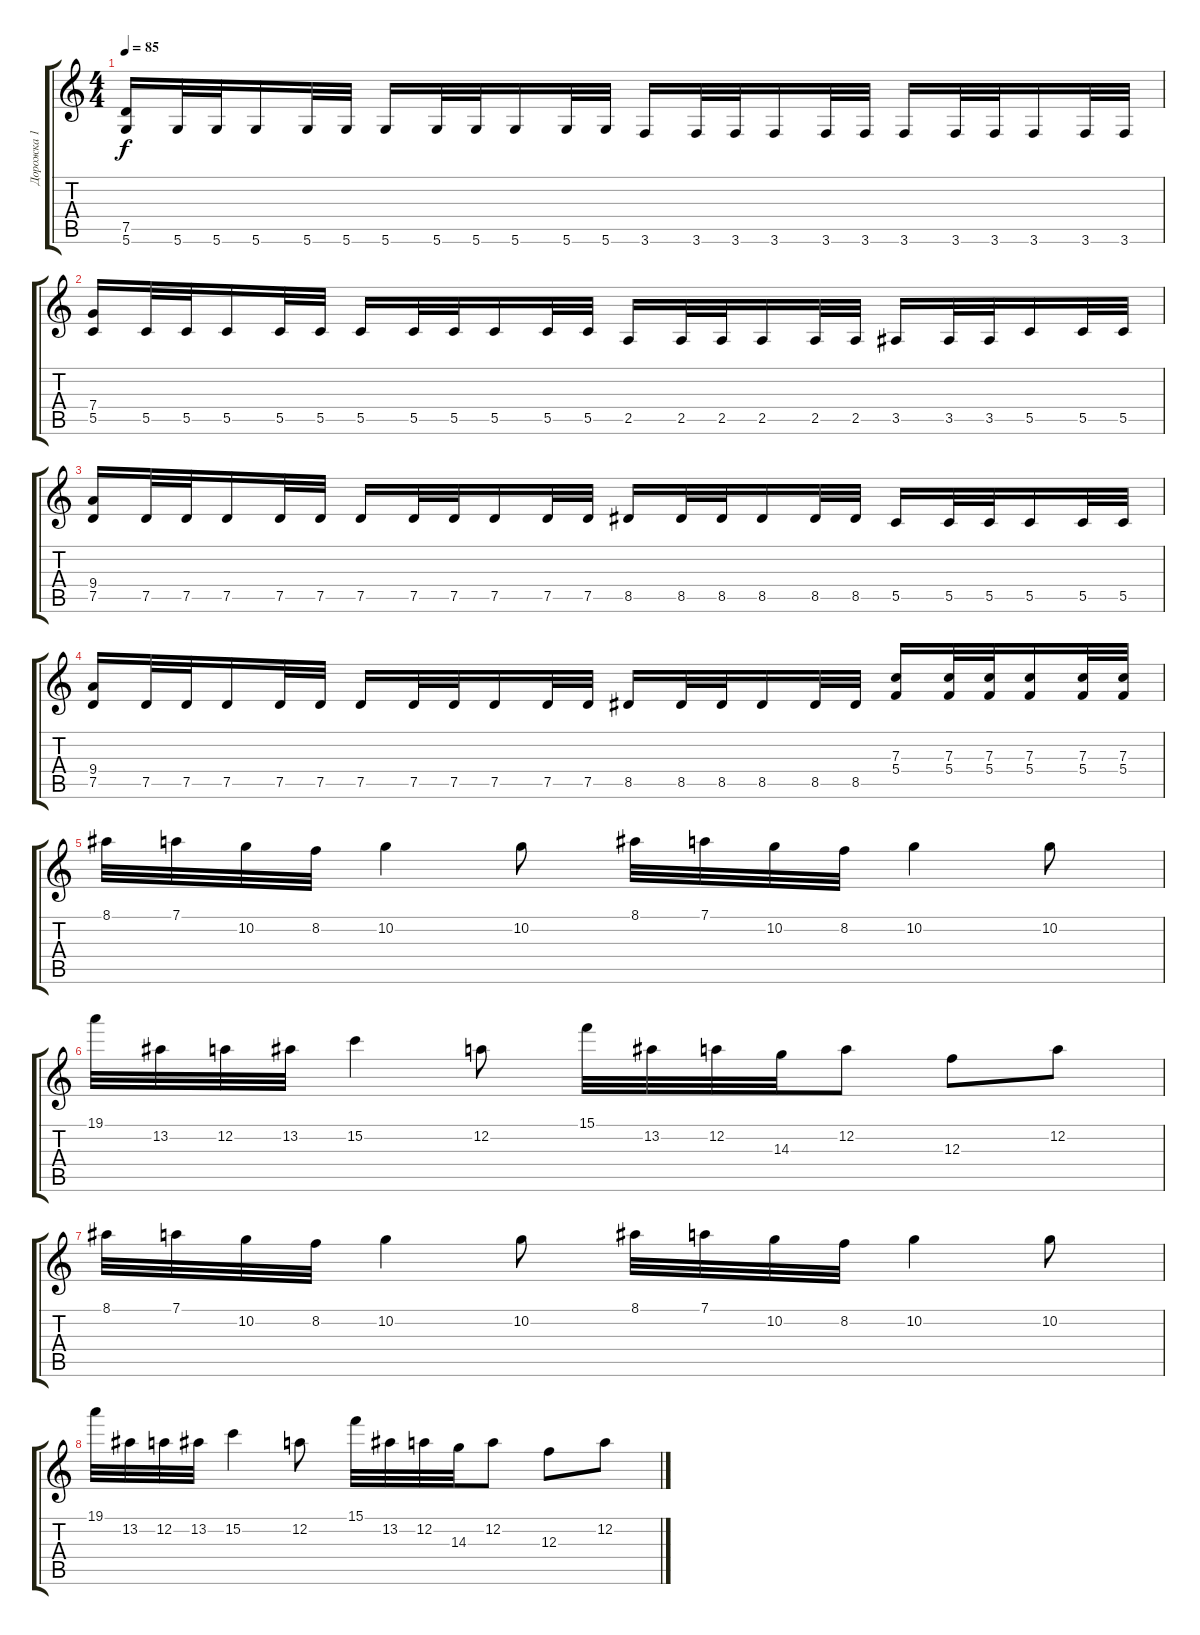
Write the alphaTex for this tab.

\track ("Дорожка 1" "Дорожка 1") {instrument distortionguitar}
\staff {score tabs}
\tuning (D4 A3 F3 C3 G2 D2) {hide}
\ts (4 4)
\tempo 85
\clef g2
\ks c
(7.5 5.6).16{dy f} 5.6.32 5.6.32 5.6.16 5.6.32 5.6.32 5.6.16 5.6.32 5.6.32 5.6.16 5.6.32 5.6.32 3.6.16 3.6.32 3.6.32 3.6.16 3.6.32 3.6.32 3.6.16 3.6.32 3.6.32 3.6.16 3.6.32 3.6.32 |
(7.4 5.5).16 5.5.32 5.5.32 5.5.16 5.5.32 5.5.32 5.5.16 5.5.32 5.5.32 5.5.16 5.5.32 5.5.32 2.5.16 2.5.32 2.5.32 2.5.16 2.5.32 2.5.32 3.5.16 3.5.32 3.5.32 5.5.16 5.5.32 5.5.32 |
(9.4 7.5).16 7.5.32 7.5.32 7.5.16 7.5.32 7.5.32 7.5.16 7.5.32 7.5.32 7.5.16 7.5.32 7.5.32 8.5.16 8.5.32 8.5.32 8.5.16 8.5.32 8.5.32 5.5.16 5.5.32 5.5.32 5.5.16 5.5.32 5.5.32 |
(9.4 7.5).16 7.5.32 7.5.32 7.5.16 7.5.32 7.5.32 7.5.16 7.5.32 7.5.32 7.5.16 7.5.32 7.5.32 8.5.16 8.5.32 8.5.32 8.5.16 8.5.32 8.5.32 (7.3 5.4).16 (7.3 5.4).32 (7.3 5.4).32 (7.3 5.4).16 (7.3 5.4).32 (7.3 5.4).32 |
8.1.32 7.1.32 10.2.32 8.2.32 10.2.4 10.2.8 8.1.32 7.1.32 10.2.32 8.2.32 10.2.4 10.2.8 |
19.1.32 13.2.32 12.2.32 13.2.32 15.2.4 12.2.8 15.1.32 13.2.32 12.2.32 14.3.32 12.2.8 12.3.8 12.2.8 |
8.1.32 7.1.32 10.2.32 8.2.32 10.2.4 10.2.8 8.1.32 7.1.32 10.2.32 8.2.32 10.2.4 10.2.8 |
19.1.32 13.2.32 12.2.32 13.2.32 15.2.4 12.2.8 15.1.32 13.2.32 12.2.32 14.3.32 12.2.8 12.3.8 12.2.8
